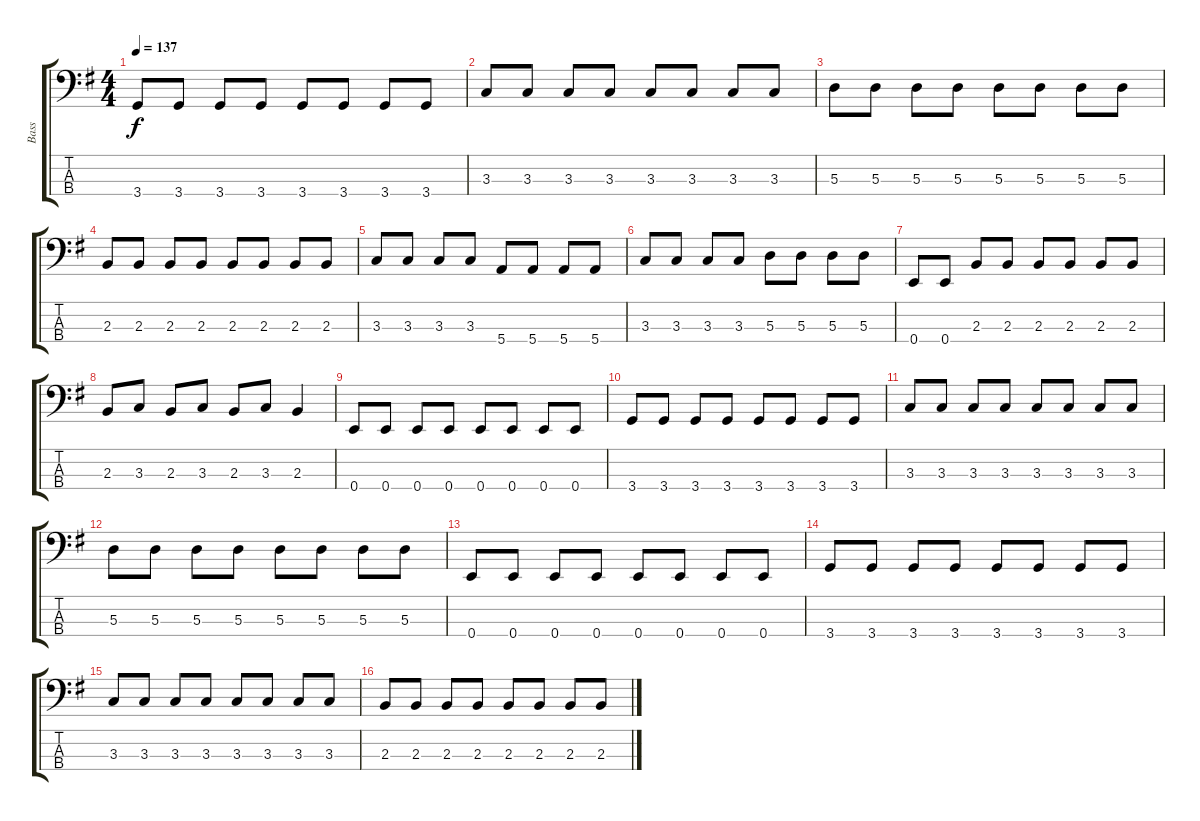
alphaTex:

\track ("Bass" "Bass") {instrument electricbasspick}
\staff {score tabs}
\tuning (G2 D2 A1 E1) {hide}
\ts (4 4)
\tempo 137
\clef f4
\ks g
3.4.8{dy f} 3.4.8 3.4.8 3.4.8 3.4.8 3.4.8 3.4.8 3.4.8 |
3.3.8 3.3.8 3.3.8 3.3.8 3.3.8 3.3.8 3.3.8 3.3.8 |
5.3.8 5.3.8 5.3.8 5.3.8 5.3.8 5.3.8 5.3.8 5.3.8 |
2.3.8 2.3.8 2.3.8 2.3.8 2.3.8 2.3.8 2.3.8 2.3.8 |
3.3.8 3.3.8 3.3.8 3.3.8 5.4.8 5.4.8 5.4.8 5.4.8 |
3.3.8 3.3.8 3.3.8 3.3.8 5.3.8 5.3.8 5.3.8 5.3.8 |
0.4.8 0.4.8 2.3.8 2.3.8 2.3.8 2.3.8 2.3.8 2.3.8 |
2.3.8 3.3.8 2.3.8 3.3.8 2.3.8 3.3.8 2.3.4 |
0.4.8 0.4.8 0.4.8 0.4.8 0.4.8 0.4.8 0.4.8 0.4.8 |
3.4.8 3.4.8 3.4.8 3.4.8 3.4.8 3.4.8 3.4.8 3.4.8 |
3.3.8 3.3.8 3.3.8 3.3.8 3.3.8 3.3.8 3.3.8 3.3.8 |
5.3.8 5.3.8 5.3.8 5.3.8 5.3.8 5.3.8 5.3.8 5.3.8 |
0.4.8 0.4.8 0.4.8 0.4.8 0.4.8 0.4.8 0.4.8 0.4.8 |
3.4.8 3.4.8 3.4.8 3.4.8 3.4.8 3.4.8 3.4.8 3.4.8 |
3.3.8 3.3.8 3.3.8 3.3.8 3.3.8 3.3.8 3.3.8 3.3.8 |
2.3.8 2.3.8 2.3.8 2.3.8 2.3.8 2.3.8 2.3.8 2.3.8
